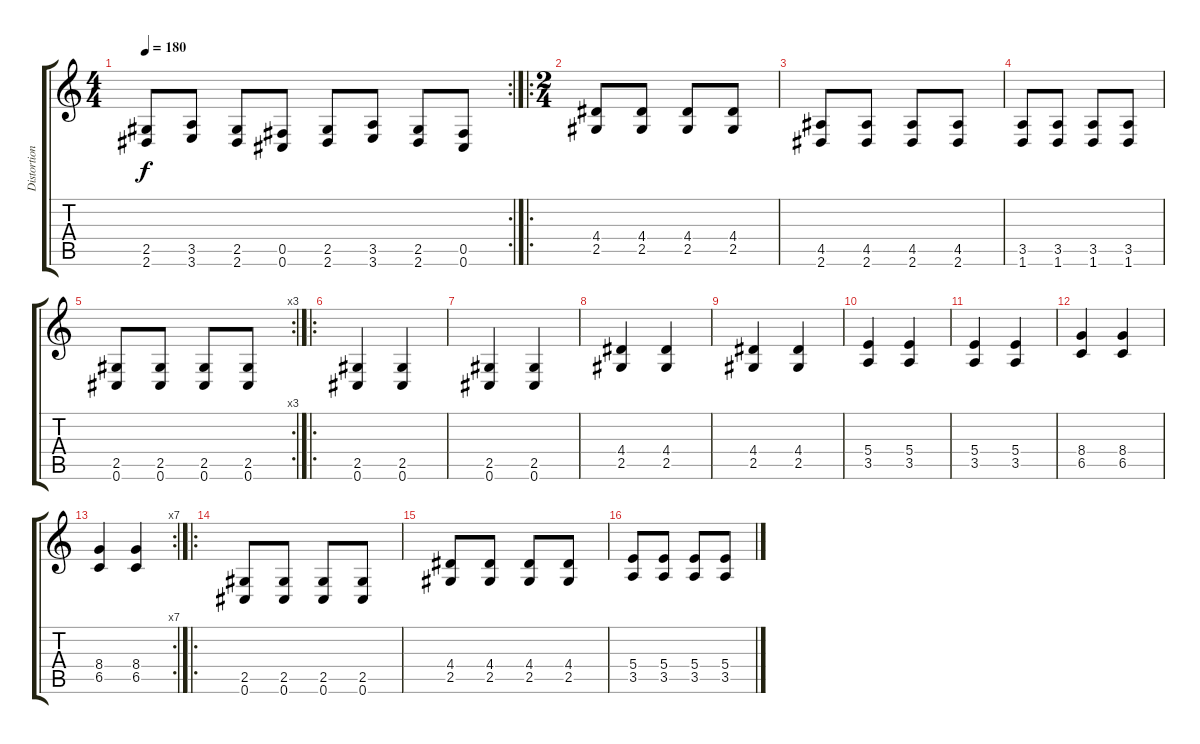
\track ("Distortion" "Distortion") {instrument distortionguitar}
\staff {score tabs}
\tuning (Db4 Ab3 E3 B2 Gb2 Db2) {hide}
\rc 2
\ts (4 4)
\tempo 180
\clef g2
\ks c
(2.5 2.6).8{dy f} (3.5 3.6).8 (2.5 2.6).8 (0.5 0.6).8 (2.5 2.6).8 (3.5 3.6).8 (2.5 2.6).8 (0.5 0.6).8 |
\ro
\ts (2 4)
(4.4 2.5).8 (4.4 2.5).8 (4.4 2.5).8 (4.4 2.5).8 |
(4.5 2.6).8 (4.5 2.6).8 (4.5 2.6).8 (4.5 2.6).8 |
(3.5 1.6).8 (3.5 1.6).8 (3.5 1.6).8 (3.5 1.6).8 |
\rc 3
(2.5 0.6).8 (2.5 0.6).8 (2.5 0.6).8 (2.5 0.6).8 |
\ro
(2.5 0.6).4 (2.5 0.6).4 |
(2.5 0.6).4 (2.5 0.6).4 |
(4.4 2.5).4 (4.4 2.5).4 |
(4.4 2.5).4 (4.4 2.5).4 |
(5.4 3.5).4 (5.4 3.5).4 |
(5.4 3.5).4 (5.4 3.5).4 |
(8.4 6.5).4 (8.4 6.5).4 |
\rc 7
(8.4 6.5).4 (8.4 6.5).4 |
\ro
(2.5 0.6).8 (2.5 0.6).8 (2.5 0.6).8 (2.5 0.6).8 |
(4.4 2.5).8 (4.4 2.5).8 (4.4 2.5).8 (4.4 2.5).8 |
(5.4 3.5).8 (5.4 3.5).8 (5.4 3.5).8 (5.4 3.5).8
